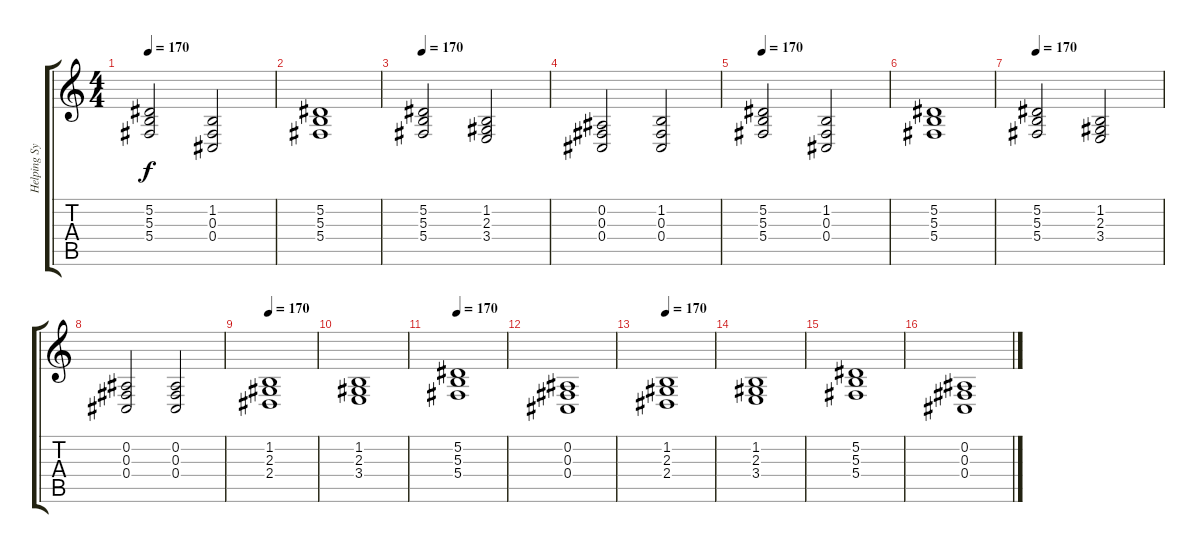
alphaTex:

\track ("Helping Synth" "Helping Sy") {instrument synthstrings2}
\staff {score tabs}
\tuning (Eb4 Bb3 Gb3 Db3 Ab2 Eb2) {hide}
\ts (4 4)
\tempo 170
\clef g2
\ks c
(5.2 5.3 5.4).2{dy f} (1.2 0.3 0.4).2 |
(5.2 5.3 5.4).1 |
\tempo 170
(5.2 5.3 5.4).2 (1.2 2.3 3.4).2 |
(0.2 0.3 0.4).2 (1.2 0.3 0.4).2 |
\tempo 170
(5.2 5.3 5.4).2 (1.2 0.3 0.4).2 |
(5.2 5.3 5.4).1 |
\tempo 170
(5.2 5.3 5.4).2 (1.2 2.3 3.4).2 |
(0.2 0.3 0.4).2 (0.2 0.3 0.4).2 |
\tempo 170
(1.2 2.3 2.4).1 |
(1.2 2.3 3.4).1 |
\tempo 170
(5.2 5.3 5.4).1 |
(0.2 0.3 0.4).1 |
\tempo 170
(1.2 2.3 2.4).1 |
(1.2 2.3 3.4).1 |
(5.2 5.3 5.4).1 |
(0.2 0.3 0.4).1
